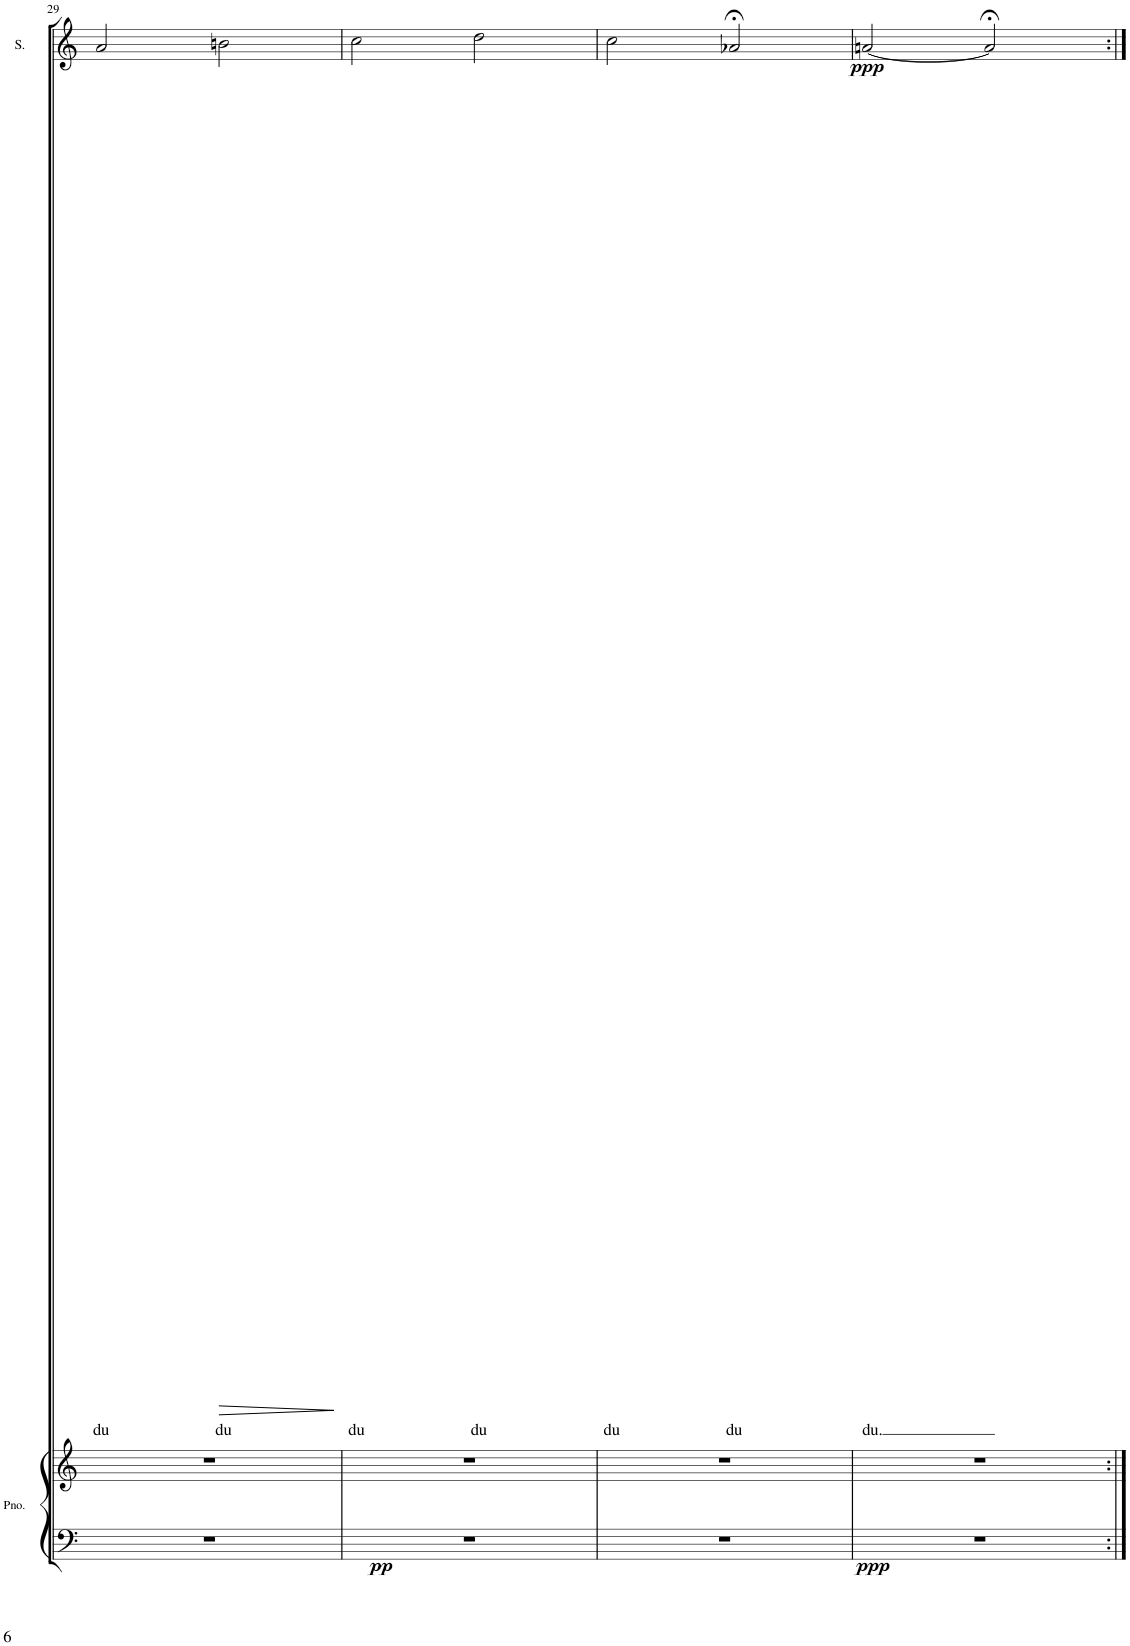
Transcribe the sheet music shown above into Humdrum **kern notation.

**kern	**text	**dynam
*part1	*part1	*part1
*staff1	*staff1	*staff1
*I"Soprano	*	*
*I'S.	*	*
!!LO:PB:g=z
*clefG2	*	*
*k[]	*	*
*M4/4	*	*
*met(c)	*	*
=29	=29	=29
!	!LO:LY:b	!
2a/	du	.
!	!LO:LY:b	!LO:HP:b
2bn\	du	>
.	.	]
=30	=30	=30
!	!LO:LY:b	!
2cc\	du	.
!	!LO:LY:b	!
2dd\	du	.
=31	=31	=31
!	!LO:LY:b	!
2cc\	du	.
!	!LO:LY:b	!
2a-X;</	du	.
=32	=32	=32
!	!LO:LY:b	!LO:DY:b
[2an/	du.	ppp
2a;</]	.	.
=:|!	=:|!	=:|!
*-	*-	*-
